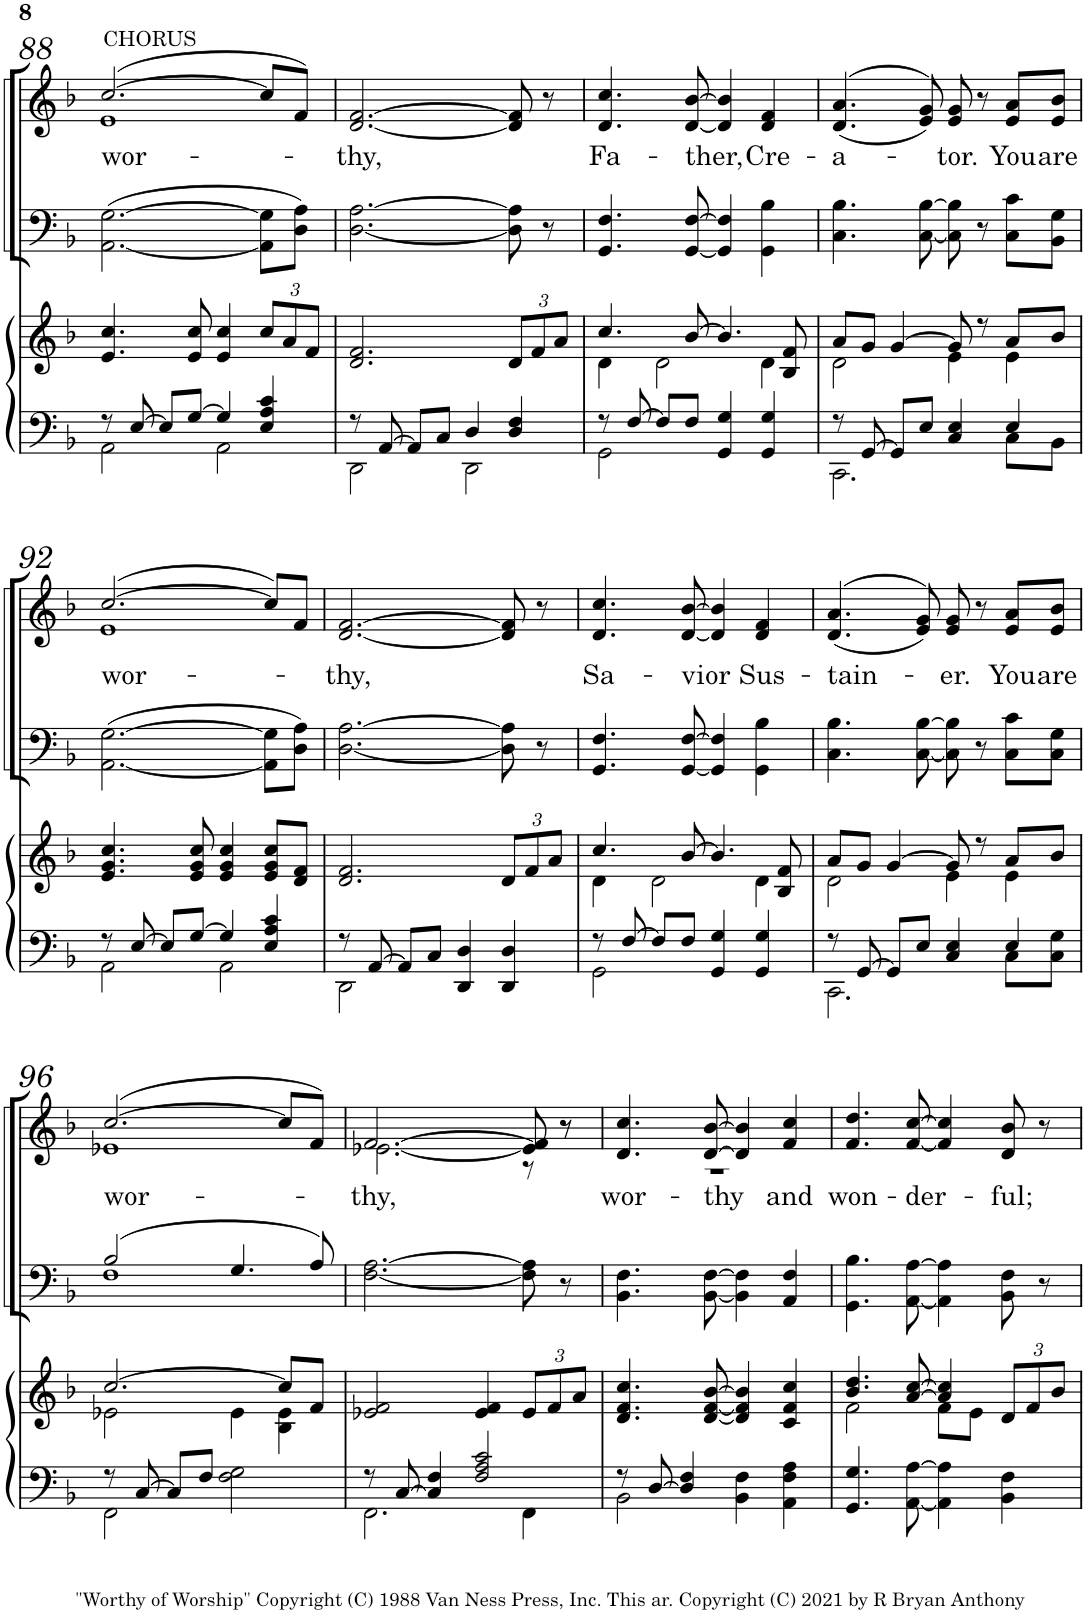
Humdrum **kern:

**kern	**kern	**kern	**kern	**text
*part3	*part3	*part2	*part1	*part1
*staff4	*staff3	*staff2	*staff1	*staff1
*I"Piano	*	*I"T B	*I"S A	*
*I'Pno	*	*	*	*
!!LO:PB:g=z
*clefF4	*clefG2	*clefF4	*clefG2	*
*k[b-]	*k[b-]	*k[b-]	*k[b-]	*
*M4/4	*M4/4	*M4/4	*M4/4	*
=88	=88	=88	=88	=88
*^	*	*	*^	*
!	!	!	!	!LO:TX:a:t=CHORUS	!	!
!	!	!	!	!	!	!LO:LY:b
8r	2AA\	4.e/ 4.cc/	([2.AA\ [2.G\	([2.cc/	1e	wor-
[8E/	.	.	.	.	.	.
8E/L]	.	.	.	.	.	.
[8G/J	.	8e/ 8cc/	.	.	.	.
4G/]	2AA\	4e/ 4cc/	.	.	.	.
*	*	*Xbrackettup	*	*	*	*
4E/ 4A/ 4c/	.	12cc/L	8AA\] 8G\]L	8cc/L]	.	.
.	.	12a/	.	.	.	.
.	.	.	8D\ 8A\J)	8f/J)	.	.
.	.	12f/J	.	.	.	.
*	*	*	*	*v	*v	*
=89	=89	=89	=89	=89	=89
!	!	!	!	!	!LO:LY:b
8r	2DD\	2.d/ 2.f/	[2.D\ [2.A\	[2.d/ [2.f/	thy,
[8AA/	.	.	.	.	.
8AA/L]	.	.	.	.	.
8C/J	.	.	.	.	.
4D/	2DD\	.	.	.	.
4D/ 4F/	.	12d/L	8D\] 8A\]	8d/] 8f/]	.
.	.	12f/	.	.	.
.	.	.	8r	8r	.
.	.	12a/J	.	.	.
=90	=90	=90	=90	=90	=90
*	*	*^	*	*	*
!	!	!	!	!	!	!LO:LY:b
8r	2GG\	4.cc/	4d\	4.GG/ 4.F/	4.d/ 4.cc/	Fa-
[8F/	.	.	.	.	.	.
8F/L]	.	.	2d\	.	.	.
!	!	!	!	!	!	!LO:LY:b
8F/J	.	[8b-/	.	[8GG/ [8F/	[8d/ [8b-/	-ther,
4GG/ 4G/	2ryy	4.b-/]	.	4GG/] 4F/]	4d/] 4b-/]	.
!	!	!	!	!	!	!LO:LY:b
4GG/ 4G/	.	.	4d\	4GG\ 4B-\	4d/ 4f/	Cre-
.	.	8B-/ 8f/	.	.	.	.
=91	=91	=91	=91	=91	=91	=91
!	!	!	!	!	!	!LO:LY:b
8r	2.CC\	8a/L	2d\	4.C\ 4.B-\	((>4.d/ 4.a/	-a-
[8GG/	.	8g/J	.	.	.	.
8GG/L]	.	[4g/	.	.	.	.
8E/J	.	.	.	[8C\ [8B-\	8e/ 8g/))	.
!	!	!	!	!	!	!LO:LY:b
4C/ 4E/	.	8g/]	4e\	8C\] 8B-\]	8e/ 8g/	-tor.
.	.	8r	.	8r	8r	.
!	!	!	!	!	!	!LO:LY:b
4E/	8C\L	8a/L	4e\	8C\ 8c\L	8e/ 8a/L	You
!	!	!	!	!	!	!LO:LY:b
.	8BB-\J	8b-/J	.	8BB-\ 8G\J	8e/ 8b-/J	are
*	*	*v	*v	*	*	*
!!LO:LB:g=z
=92	=92	=92	=92	=92	=92
!	!	!	!	!	!LO:LY:b
*	*	*	*	*^	*
8r	2AA\	4.e/ 4.g/ 4.cc/	([2.AA\ [2.G\	([2.cc/	1e	wor-
[8E/	.	.	.	.	.	.
8E/L]	.	.	.	.	.	.
[8G/J	.	8e/ 8g/ 8cc/	.	.	.	.
4G/]	2AA\	4e/ 4g/ 4cc/	.	.	.	.
4E/ 4A/ 4c/	.	8e/ 8g/ 8cc/L	8AA\] 8G\]L	8cc/L])	.	.
.	.	8d/ 8f/J	8D\ 8A\J)	8f/J	.	.
*	*	*	*	*v	*v	*
=93	=93	=93	=93	=93	=93
!	!	!	!	!	!LO:LY:b
8r	2DD\	2.d/ 2.f/	[2.D\ [2.A\	[2.d/ [2.f/	-thy,
[8AA/	.	.	.	.	.
8AA/L]	.	.	.	.	.
8C/J	.	.	.	.	.
4DD/ 4D/	2ryy	.	.	.	.
4DD/ 4D/	.	12d/L	8D\] 8A\]	8d/] 8f/]	.
.	.	12f/	.	.	.
.	.	.	8r	8r	.
.	.	12a/J	.	.	.
=94	=94	=94	=94	=94	=94
*	*	*^	*	*	*
!	!	!	!	!	!	!LO:LY:b
8r	2GG\	4.cc/	4d\	4.GG/ 4.F/	4.d/ 4.cc/	Sa-
[8F/	.	.	.	.	.	.
8F/L]	.	.	2d\	.	.	.
!	!	!	!	!	!	!LO:LY:b
8F/J	.	[8b-/	.	[8GG/ [8F/	[8d/ [8b-/	-vior
4GG/ 4G/	2ryy	4.b-/]	.	4GG/] 4F/]	4d/] 4b-/]	.
!	!	!	!	!	!	!LO:LY:b
4GG/ 4G/	.	.	4d\	4GG\ 4B-\	4d/ 4f/	Sus-
.	.	8B-/ 8f/	.	.	.	.
=95	=95	=95	=95	=95	=95	=95
!	!	!	!	!	!	!LO:LY:b
8r	2.CC\	8a/L	2d\	4.C\ 4.B-\	((>4.d/ 4.a/	-tain-
[8GG/	.	8g/J	.	.	.	.
8GG/L]	.	[4g/	.	.	.	.
8E/J	.	.	.	[8C\ [8B-\	8e/ 8g/))	.
!	!	!	!	!	!	!LO:LY:b
4C/ 4E/	.	8g/]	4e\	8C\] 8B-\]	8e/ 8g/	-er.
.	.	8r	.	8r	8r	.
!	!	!	!	!	!	!LO:LY:b
4E/	8C\L	8a/L	4e\	8C\ 8c\L	8e/ 8a/L	You
!	!	!	!	!	!	!LO:LY:b
.	8C\ 8G\J	8b-/J	.	8C\ 8G\J	8e/ 8b-/J	are
!!LO:LB:g=z
=96	=96	=96	=96	=96	=96	=96
*	*	*	*	*^	*	*
!	!	!	!	!	!	!	!LO:LY:b
*	*	*	*	*	*	*^	*
8r	2FF\	[2.cc/	2e-X\	(2B-/	1F	([2.cc/	1e-X	wor-
[8C/	.	.	.	.	.	.	.	.
8C/L]	.	.	.	.	.	.	.	.
8F/J	.	.	.	.	.	.	.	.
2F\ 2G\	2ryy	.	4e-\	4.G/	.	.	.	.
.	.	8cc/L]	4B-\ 4e-\	.	.	8cc/L]	.	.
.	.	8f/J	.	8A/)	.	8f/J)	.	.
*	*	*v	*v	*	*	*	*	*
*	*	*	*v	*v	*	*	*
=97	=97	=97	=97	=97	=97	=97
!	!	!	!	!	!	!LO:LY:b
8r	2.FF\	2e-X/ 2f/	[2.F\ [2.A\	[2.f/	[2.e-X\	-thy,
[8C/	.	.	.	.	.	.
4C/] 4F/	.	.	.	.	.	.
2F/ 2A/ 2c/	.	4e-/ 4f/	.	.	.	.
.	4FF\	12e-/L	8F\] 8A\]	8e-/] 8f/]	8r	.
.	.	12f/	.	.	.	.
.	.	.	8r	8r	8r	.
.	.	12a/J	.	.	.	.
=98	=98	=98	=98	=98	=98	=98
!	!	!	!	!	!	!LO:LY:b
8r	2BB-\	4.d/ 4.f/ 4.cc/	4.BB-\ 4.F\	4.d/ 4.cc/	1r	wor-
[8D/	.	.	.	.	.	.
4D/] 4F/	.	.	.	.	.	.
!	!	!	!	!	!	!LO:LY:b
.	.	[8d/ [8f/ [8b-/	[8BB-\ [8F\	[8d/ [8b-/	.	-thy
4BB-\ 4F\	2ryy	4d/] 4f/] 4b-/]	4BB-\] 4F\]	4d/] 4b-/]	.	.
!	!	!	!	!	!	!LO:LY:b
4AA\ 4F\ 4A\	.	4c/ 4f/ 4cc/	4AA/ 4F/	4f/ 4cc/	.	and
*v	*v	*	*	*v	*v	*
=99	=99	=99	=99	=99
*	*^	*	*	*
!	!	!	!	!	!LO:LY:b
4.GG/ 4.G/	4.b-/ 4.dd/	2f\	4.GG\ 4.B-\	4.f/ 4.dd/	won-
!	!	!	!	!	!LO:LY:b
[8AA\ [8A\	[8a/ [8cc/	.	[8AA\ [8A\	[8f/ [8cc/	-der-
4AA\] 4A\]	4a/] 4cc/]	8f\L	4AA\] 4A\]	4f/] 4cc/]	.
.	.	8e\J	.	.	.
!	!	!	!	!	!LO:LY:b
4BB-\ 4F\	12d/L	4ryy	8BB-\ 8F\	8d/ 8b-/	-ful;
.	12f/	.	.	.	.
.	.	.	8r	8r	.
.	12b-/J	.	.	.	.
*	*v	*v	*	*	*
=	=	=	=	=
*-	*-	*-	*-	*-
